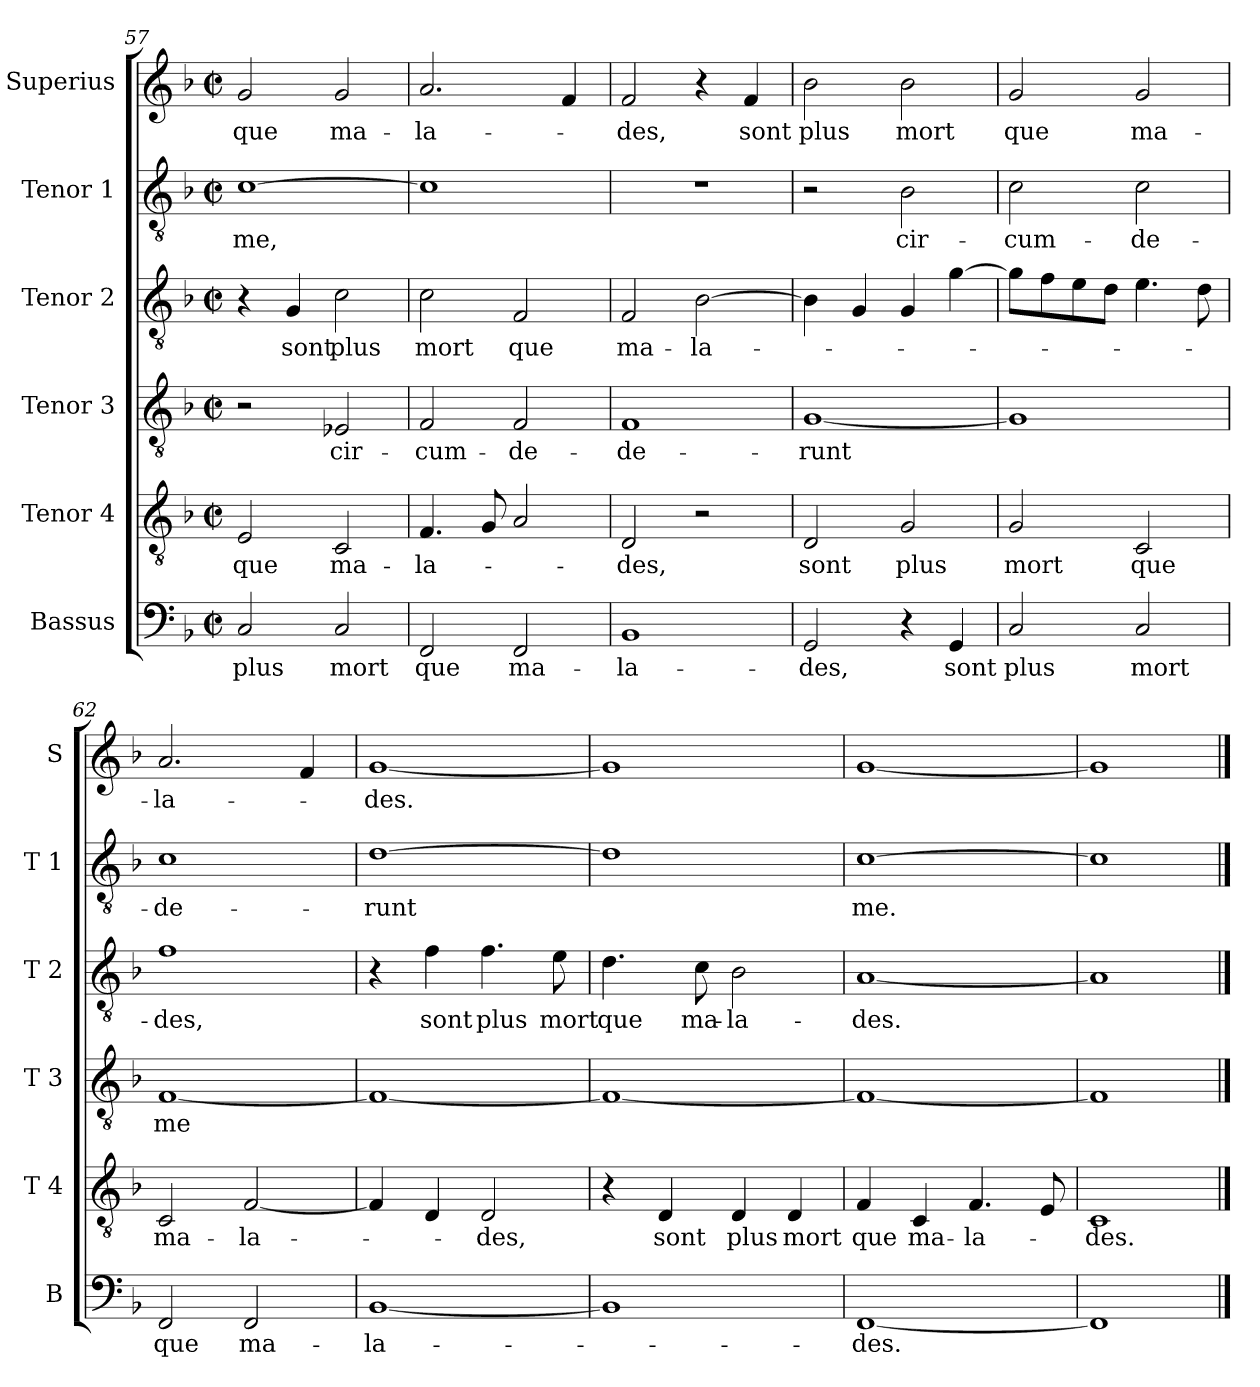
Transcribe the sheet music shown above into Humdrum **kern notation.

**kern	**text	**kern	**text	**kern	**text	**kern	**text	**kern	**text	**kern	**text
*part6	*part6	*part5	*part5	*part4	*part4	*part3	*part3	*part2	*part2	*part1	*part1
*staff6	*staff6	*staff5	*staff5	*staff4	*staff4	*staff3	*staff3	*staff2	*staff2	*staff1	*staff1
*I"Bassus	*	*I"Tenor 4	*	*I"Tenor 3	*	*I"Tenor 2	*	*I"Tenor 1	*	*I"Superius	*
*I'B	*	*I'T 4	*	*I'T 3	*	*I'T 2	*	*I'T 1	*	*I'S	*
*clefF4	*	*clefGv2	*	*clefGv2	*	*clefGv2	*	*clefGv2	*	*clefG2	*
*k[b-]	*	*k[b-]	*	*k[b-]	*	*k[b-]	*	*k[b-]	*	*k[b-]	*
*F:	*	*F:	*	*F:	*	*F:	*	*F:	*	*F:	*
*M2/2	*	*M2/2	*	*M2/2	*	*M2/2	*	*M2/2	*	*M2/2	*
*met(c|)	*	*met(c|)	*	*met(c|)	*	*met(c|)	*	*met(c|)	*	*met(c|)	*
=57	=57	=57	=57	=57	=57	=57	=57	=57	=57	=57	=57
!	!LO:LY:b	!	!LO:LY:b	!	!	!	!	!	!LO:LY:b	!	!LO:LY:b
2C/	plus	2E/	que	2r	.	4r	.	[1c	me,	2g/	que
!	!	!	!	!	!	!	!LO:LY:b	!	!	!	!
.	.	.	.	.	.	4G/	sont	.	.	.	.
!	!LO:LY:b	!	!LO:LY:b	!	!LO:LY:b	!	!LO:LY:b	!	!	!	!LO:LY:b
2C/	mort	2C/	ma-	2E-X/	cir-	2c\	plus	.	.	2g/	ma-
=58	=58	=58	=58	=58	=58	=58	=58	=58	=58	=58	=58
!	!LO:LY:b	!	!LO:LY:b	!	!LO:LY:b	!	!LO:LY:b	!	!	!	!LO:LY:b
2FF/	que	4.F/	-la-	2F/	-cum-	2c\	mort	1c]	.	2.a/	-la-
.	.	8G/	.	.	.	.	.	.	.	.	.
!	!LO:LY:b	!	!	!	!LO:LY:b	!	!LO:LY:b	!	!	!	!
2FF/	ma-	2A/	.	2F/	-de-	2F/	que	.	.	.	.
.	.	.	.	.	.	.	.	.	.	4f/	.
=59	=59	=59	=59	=59	=59	=59	=59	=59	=59	=59	=59
!	!LO:LY:b	!	!LO:LY:b	!	!LO:LY:b	!	!LO:LY:b	!	!	!	!LO:LY:b
1BB-	-la-	2D/	-des,	1F	-de-	2F/	ma-	1r	.	2f/	-des,
!	!	!	!	!	!	!	!LO:LY:b	!	!	!	!
.	.	2r	.	.	.	[2B-\	-la-	.	.	4r	.
!	!	!	!	!	!	!	!	!	!	!	!LO:LY:b
.	.	.	.	.	.	.	.	.	.	4f/	sont
=60	=60	=60	=60	=60	=60	=60	=60	=60	=60	=60	=60
!	!LO:LY:b	!	!LO:LY:b	!	!LO:LY:b	!	!	!	!	!	!LO:LY:b
2GG/	-des,	2D/	sont	[1G	-runt	4B-\]	.	2r	.	2b-\	plus
.	.	.	.	.	.	4G/	.	.	.	.	.
!	!	!	!LO:LY:b	!	!	!	!	!	!LO:LY:b	!	!LO:LY:b
4r	.	2G/	plus	.	.	4G/	.	2B-\	cir-	2b-\	mort
!	!LO:LY:b	!	!	!	!	!	!	!	!	!	!
4GG/	sont	.	.	.	.	[4g\	.	.	.	.	.
!!LO:LB:g=z
=61	=61	=61	=61	=61	=61	=61	=61	=61	=61	=61	=61
!	!LO:LY:b	!	!LO:LY:b	!	!	!	!	!	!LO:LY:b	!	!LO:LY:b
2C/	plus	2G/	mort	1G]	.	8g\L]	.	2c\	-cum-	2g/	que
.	.	.	.	.	.	8f\	.	.	.	.	.
.	.	.	.	.	.	8e\	.	.	.	.	.
.	.	.	.	.	.	8d\J	.	.	.	.	.
!	!LO:LY:b	!	!LO:LY:b	!	!	!	!	!	!LO:LY:b	!	!LO:LY:b
2C/	mort	2C/	que	.	.	4.e\	.	2c\	-de-	2g/	ma-
.	.	.	.	.	.	8d\	.	.	.	.	.
=62	=62	=62	=62	=62	=62	=62	=62	=62	=62	=62	=62
!	!LO:LY:b	!	!LO:LY:b	!	!LO:LY:b	!	!LO:LY:b	!	!LO:LY:b	!	!LO:LY:b
2FF/	que	2C/	ma-	[1F	me	1f	-des,	1c	-de-	2.a/	-la-
!	!LO:LY:b	!	!LO:LY:b	!	!	!	!	!	!	!	!
2FF/	ma-	[2F/	-la-	.	.	.	.	.	.	.	.
.	.	.	.	.	.	.	.	.	.	4f/	.
=63	=63	=63	=63	=63	=63	=63	=63	=63	=63	=63	=63
!	!LO:LY:b	!	!	!	!	!	!	!	!LO:LY:b	!	!LO:LY:b
[1BB-	-la-	4F/]	.	1F_	.	4r	.	[1d	-runt	[1g	-des.
!	!	!	!	!	!	!	!LO:LY:b	!	!	!	!
.	.	4D/	.	.	.	4f\	sont	.	.	.	.
!	!	!	!LO:LY:b	!	!	!	!LO:LY:b	!	!	!	!
.	.	2D/	-des,	.	.	4.f\	plus	.	.	.	.
!	!	!	!	!	!	!	!LO:LY:b	!	!	!	!
.	.	.	.	.	.	8e\	mort	.	.	.	.
=64	=64	=64	=64	=64	=64	=64	=64	=64	=64	=64	=64
!	!	!	!	!	!	!	!LO:LY:b	!	!	!	!
1BB-]	.	4r	.	1F_	.	4.d\	que	1d]	.	1g]	.
!	!	!	!LO:LY:b	!	!	!	!	!	!	!	!
.	.	4D/	sont	.	.	.	.	.	.	.	.
!	!	!	!	!	!	!	!LO:LY:b	!	!	!	!
.	.	.	.	.	.	8c\	ma-	.	.	.	.
!	!	!	!LO:LY:b	!	!	!	!LO:LY:b	!	!	!	!
.	.	4D/	plus	.	.	2B-\	-la-	.	.	.	.
!	!	!	!LO:LY:b	!	!	!	!	!	!	!	!
.	.	4D/	mort	.	.	.	.	.	.	.	.
=65	=65	=65	=65	=65	=65	=65	=65	=65	=65	=65	=65
!	!LO:LY:b	!	!LO:LY:b	!	!	!	!LO:LY:b	!	!LO:LY:b	!	!
[1FF	-des.	4F/	que	1F_	.	[1A	-des.	[1c	me.	[1g	.
!	!	!	!LO:LY:b	!	!	!	!	!	!	!	!
.	.	4C/	ma-	.	.	.	.	.	.	.	.
!	!	!	!LO:LY:b	!	!	!	!	!	!	!	!
.	.	4.F/	-la-	.	.	.	.	.	.	.	.
.	.	8E/	.	.	.	.	.	.	.	.	.
=66	=66	=66	=66	=66	=66	=66	=66	=66	=66	=66	=66
!	!	!	!LO:LY:b	!	!	!	!	!	!	!	!
1FF]	.	1C	-des.	1F]	.	1A]	.	1c]	.	1g]	.
==	==	==	==	==	==	==	==	==	==	==	==
*-	*-	*-	*-	*-	*-	*-	*-	*-	*-	*-	*-
